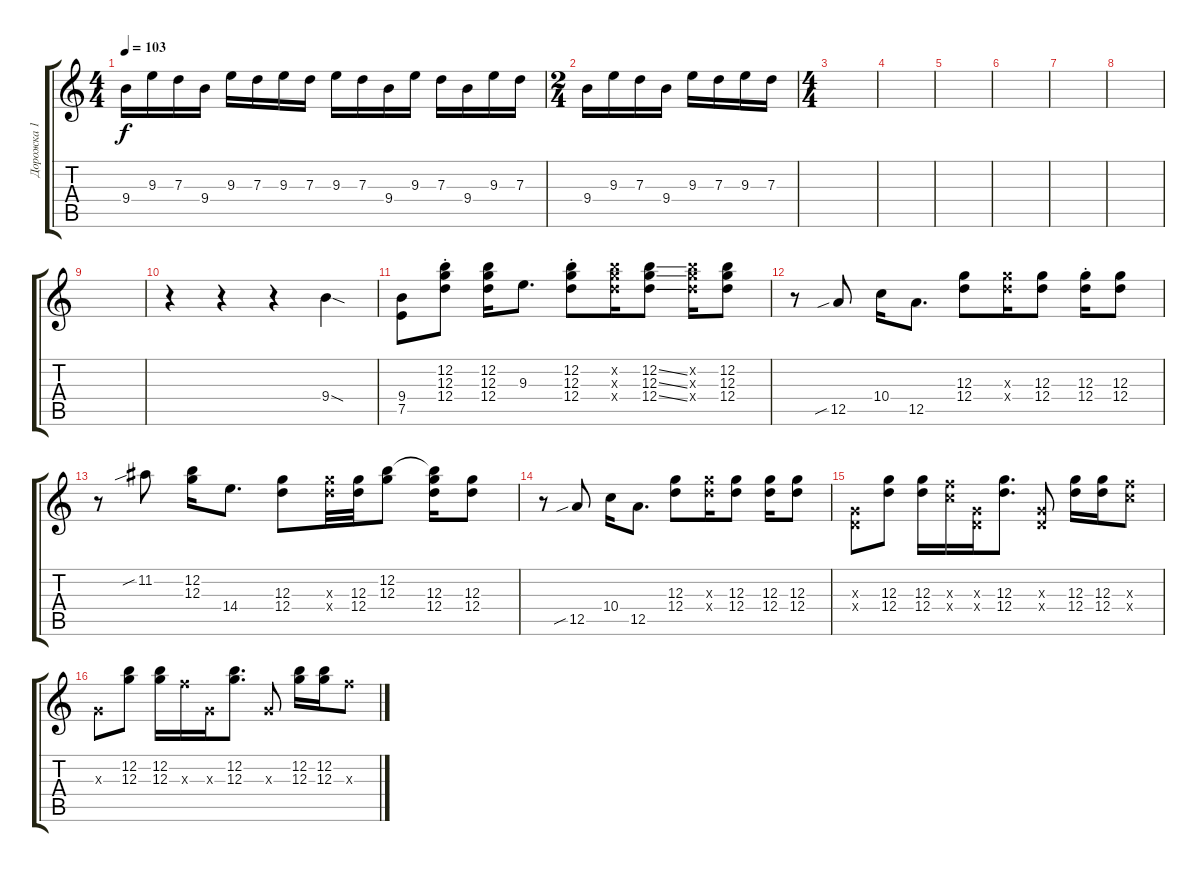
\track ("Дорожка 1" "Дорожка 1") {instrument overdrivenguitar}
\staff {score tabs}
\tuning (E4 B3 G3 D3 A2 E2) {hide}
\ts (4 4)
\tempo 103
\clef g2
\ks c
9.4.16{dy f} 9.3.16 7.3.16 9.4.16 9.3.16 7.3.16 9.3.16 7.3.16 9.3.16 7.3.16 9.4.16 9.3.16 7.3.16 9.4.16 9.3.16 7.3.16 |
\ts (2 4)
9.4.16 9.3.16 7.3.16 9.4.16 9.3.16 7.3.16 9.3.16 7.3.16 |
\ts (4 4)
|
|
|
|
|
|
|
r.4 r.4 r.4 9.4{sod}.4 |
(9.4 7.5).8 (12.2{st} 12.3{st} 12.4{st}).8 (12.2 12.3 12.4).16 9.3.8{d} (12.2{st} 12.3 12.4).8 (12.2{x} 12.3{x} 12.4{x}).16 (12.2{ss} 12.3{ss} 12.4{ss}).8 (12.2{x} 12.3{x} 12.4{x}).16 (12.2 12.3 12.4).8 |
r.8 12.5{sib}.8 10.4.16 12.5.8{d} (12.3 12.4).8 (12.3{x} 12.4{x}).16 (12.3 12.4).8 (12.3{st} 12.4{st}).16 (12.3 12.4).8 |
r.8 11.2{sib}.8 (12.2 12.3).16 14.4.8{d} (12.3 12.4).8 (12.3{x} 12.4{x}).32 (12.3 12.4).32 (12.2 12.3).8 (12.2{t} 12.3 12.4).16 (12.3 12.4).8 |
r.8 12.5{sib}.8 10.4.16 12.5.8{d} (12.3 12.4).8 (12.3{x} 12.4{x}).16 (12.3 12.4).8 (12.3 12.4).16 (12.3 12.4).8 |
(0.3{x} 0.4{x}).8 (12.3 12.4).8 (12.3 12.4).16 (10.3{x} 10.4{x}).16 (0.3{x} 0.4{x}).16 (12.3 12.4).8{d} (0.3{x} 0.4{x}).8 (12.3 12.4).16 (12.3 12.4).16 (10.3{x} 10.4{x}).8 |
0.3{x}.8 (12.2 12.3).8 (12.2 12.3).16 10.3{x}.16 0.3{x}.16 (12.2 12.3).8{d} 0.3{x}.8 (12.2 12.3).16 (12.2 12.3).16 10.3{x}.8
